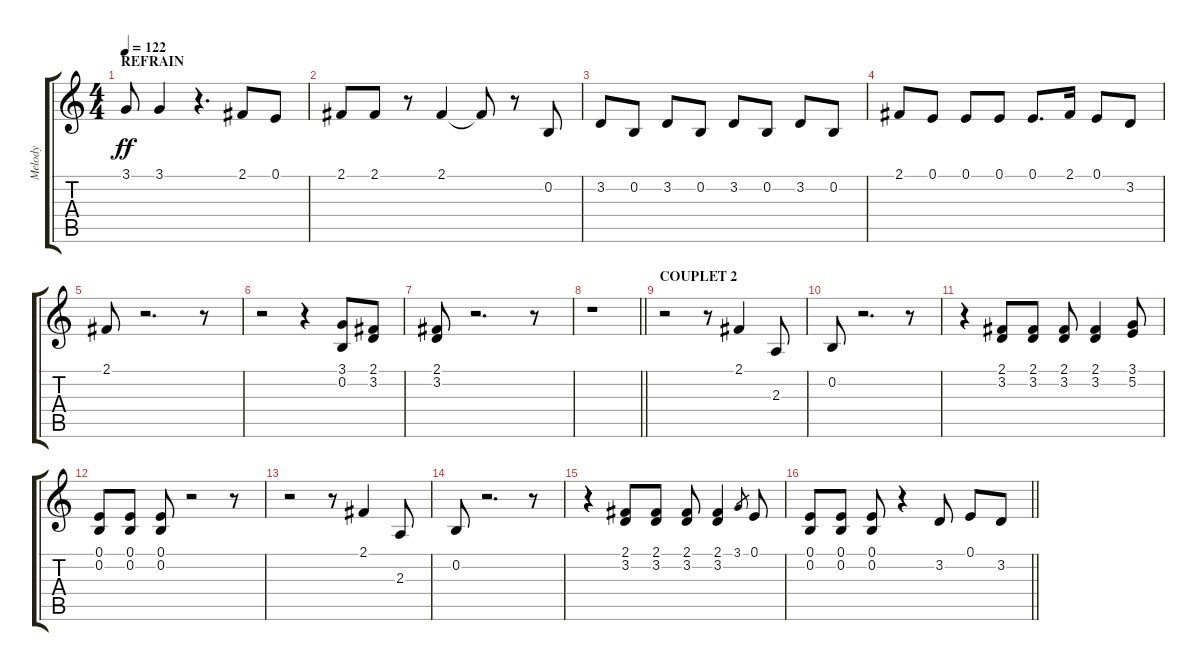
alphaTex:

\track ("Melody" "Melody") {instrument tenorsax}
\staff {score tabs}
\tuning (E4 B3 G3 D3 A2 E2) {hide}
\ts (4 4)
\section ("" "REFRAIN")
\tempo 122
\clef g2
\ks c
3.1.8{dy ff} 3.1.4 r.4{d} 2.1.8 0.1.8 |
2.1.8 2.1.8 r.8 2.1.4 2.1{t}.8 r.8 0.2.8 |
3.2.8 0.2.8 3.2.8 0.2.8 3.2.8 0.2.8 3.2.8 0.2.8 |
2.1.8 0.1.8 0.1.8 0.1.8 0.1.8{d} 2.1.16 0.1.8 3.2.8 |
2.1.8 r.2{d} r.8 |
r.2 r.4 (3.1 0.2).8 (2.1 3.2).8 |
(2.1 3.2).8 r.2{d} r.8 |
\barLineRight lightlight
r.1 |
\section ("" "COUPLET 2")
r.2 r.8 2.1.4 2.3.8 |
0.2.8 r.2{d} r.8 |
r.4 (2.1 3.2).8 (2.1 3.2).8 (2.1 3.2).8 (2.1 3.2).4 (3.1 5.2).8 |
(0.1 0.2).8 (0.1 0.2).8 (0.1 0.2).8 r.2 r.8 |
r.2 r.8 2.1.4 2.3.8 |
0.2.8 r.2{d} r.8 |
r.4 (2.1 3.2).8 (2.1 3.2).8 (2.1 3.2).8 (2.1 3.2).4 3.1.8{gr} 0.1.8 |
\barLineRight lightlight
(0.1 0.2).8 (0.1 0.2).8 (0.1 0.2).8 r.4 3.2.8 0.1.8 3.2.8
